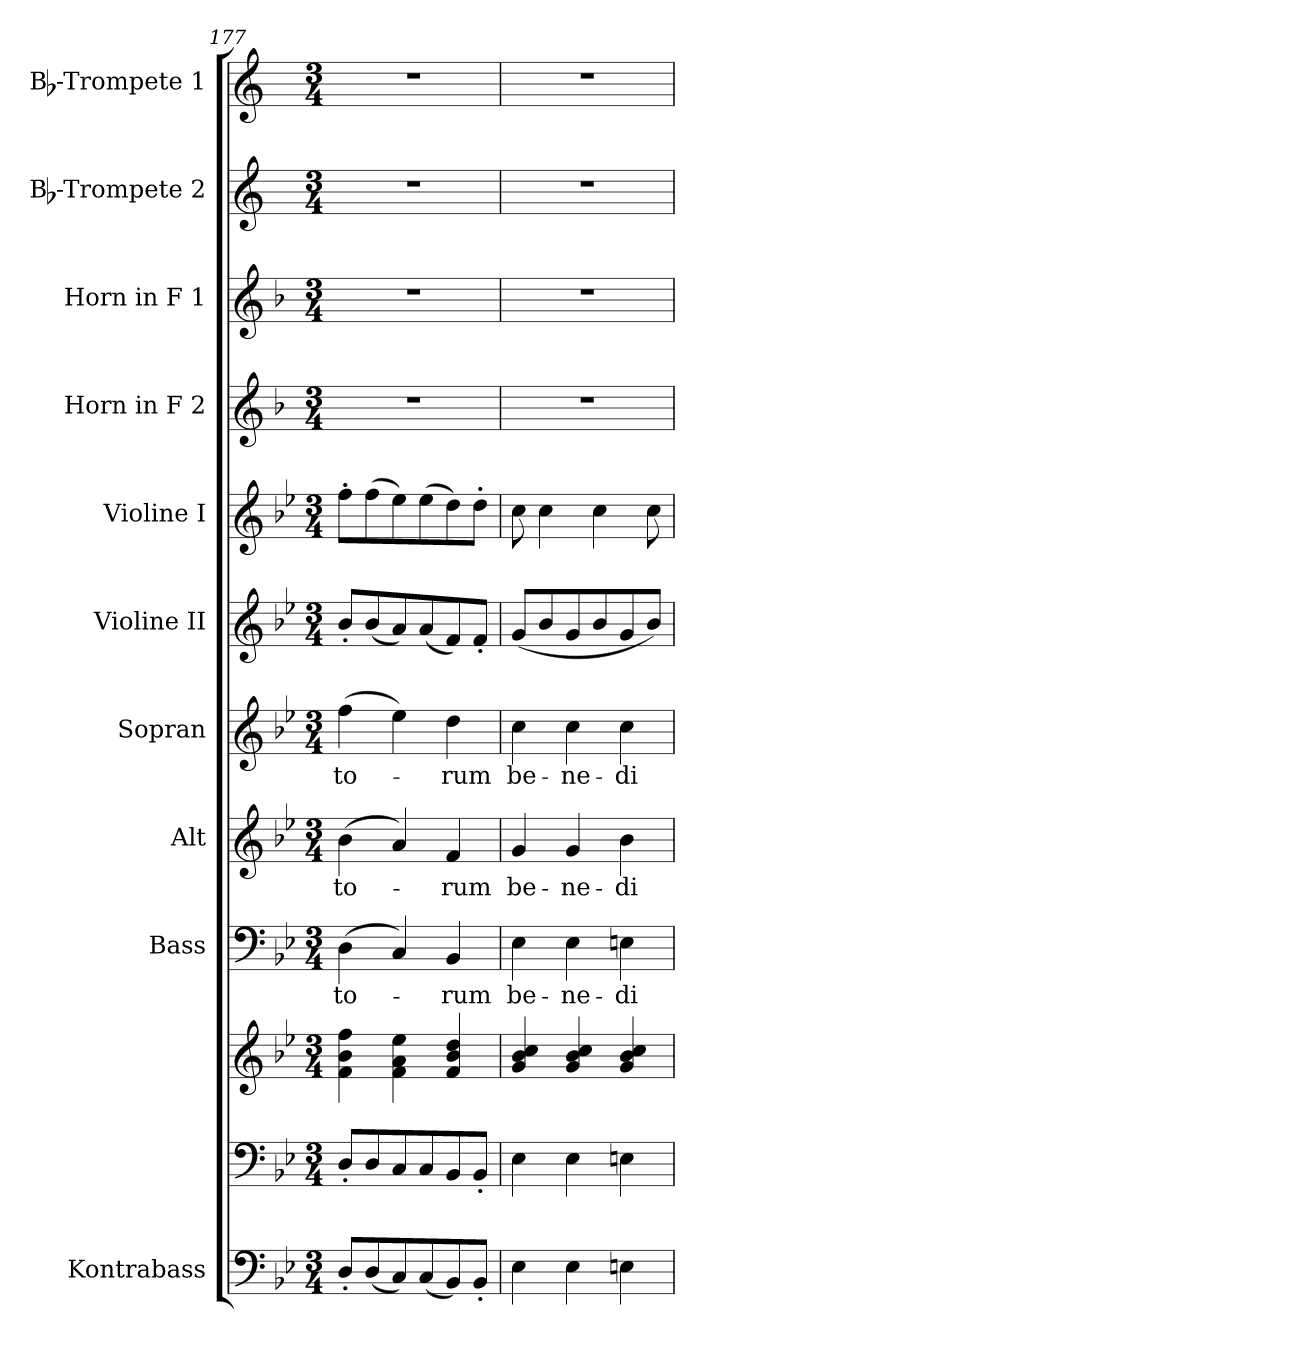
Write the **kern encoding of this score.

**kern	**kern	**kern	**kern	**text	**kern	**text	**kern	**text	**kern	**kern	**kern	**kern	**kern	**kern
*part11	*part10	*part10	*part9	*part9	*part8	*part8	*part7	*part7	*part6	*part5	*part4	*part3	*part2	*part1
*staff12	*staff11	*staff10	*staff9	*staff9	*staff8	*staff8	*staff7	*staff7	*staff6	*staff5	*staff4	*staff3	*staff2	*staff1
*I"Kontrabass	*	*	*I"Bass	*	*I"Alt	*	*I"Sopran	*	*I"Violine II	*I"Violine I	*I"Horn in F 2	*I"Horn in F 1	*I"Bb-Trompete 2	*I"Bb-Trompete 1
*I'Kb.	*	*	*I'B.	*	*I'A.	*	*I'S.	*	*I'Vl. II	*I'Vl. I	*	*	*I'Bb Trp. 2	*I'Bb Trp. 1
*clefF4	*clefF4	*clefG2	*clefF4	*	*clefG2	*	*clefG2	*	*clefG2	*clefG2	*clefG2	*clefG2	*clefG2	*clefG2
*ITrd7c12	*	*	*	*	*	*	*	*	*	*	*ITrd4c7	*ITrd4c7	*ITrd1c2	*ITrd1c2
*k[b-e-]	*k[b-e-]	*k[b-e-]	*k[b-e-]	*	*k[b-e-]	*	*k[b-e-]	*	*k[b-e-]	*k[b-e-]	*k[b-e-]	*k[b-e-]	*k[b-e-]	*k[b-e-]
*B-:	*B-:	*B-:	*B-:	*	*B-:	*	*B-:	*	*B-:	*B-:	*B-:	*B-:	*B-:	*B-:
*M3/4	*M3/4	*M3/4	*M3/4	*	*M3/4	*	*M3/4	*	*M3/4	*M3/4	*M3/4	*M3/4	*M3/4	*M3/4
=177	=177	=177	=177	=177	=177	=177	=177	=177	=177	=177	=177	=177	=177	=177
!	!	!	!	!LO:LY:b	!	!LO:LY:b	!	!LO:LY:b	!	!	!	!	!	!
8DD'</L	8D'</L	4f\ 4b-\ 4ff\	(>4D\	-to-	(>4b-\	-to-	(>4ff\	-to-	8b-'</L	8ff'>\L	2.r	2.r	2.r	2.r
(<8DD/	8D/	.	.	.	.	.	.	.	(<8b-/	(>8ff\	.	.	.	.
8CC/)	8C/	4f\ 4a\ 4ee-\	4C/)	.	4a/)	.	4ee-\)	.	8a/)	8ee-\)	.	.	.	.
(<8CC/	8C/	.	.	.	.	.	.	.	(<8a/	(>8ee-\	.	.	.	.
!	!	!	!	!LO:LY:b	!	!LO:LY:b	!	!LO:LY:b	!	!	!	!	!	!
8BBB-/)	8BB-/	4f/ 4b-/ 4dd/	4BB-/	-rum	4f/	-rum	4dd\	-rum	8f/)	8dd\)	.	.	.	.
8BBB-'</J	8BB-'</J	.	.	.	.	.	.	.	8f'</J	8dd'>\J	.	.	.	.
=178	=178	=178	=178	=178	=178	=178	=178	=178	=178	=178	=178	=178	=178	=178
!	!	!	!	!LO:LY:b	!	!LO:LY:b	!	!LO:LY:b	!	!	!	!	!	!
4EE-\	4E-\	4g/ 4b-/ 4cc/	4E-\	be-	4g/	be-	4cc\	be-	(<8g/L	8cc\	2.r	2.r	2.r	2.r
.	.	.	.	.	.	.	.	.	8b-/	4cc\	.	.	.	.
!	!	!	!	!LO:LY:b	!	!LO:LY:b	!	!LO:LY:b	!	!	!	!	!	!
4EE-\	4E-\	4g/ 4b-/ 4cc/	4E-\	-ne-	4g/	-ne-	4cc\	-ne-	8g/	.	.	.	.	.
.	.	.	.	.	.	.	.	.	8b-/	4cc\	.	.	.	.
!	!	!	!	!LO:LY:b	!	!LO:LY:b	!	!LO:LY:b	!	!	!	!	!	!
4EEn\	4En\	4g/ 4b-/ 4cc/	4En\	-di-	4b-\	-di-	4cc\	-di-	8g/	.	.	.	.	.
.	.	.	.	.	.	.	.	.	8b-/J)	8cc\	.	.	.	.
=	=	=	=	=	=	=	=	=	=	=	=	=	=	=
*-	*-	*-	*-	*-	*-	*-	*-	*-	*-	*-	*-	*-	*-	*-
